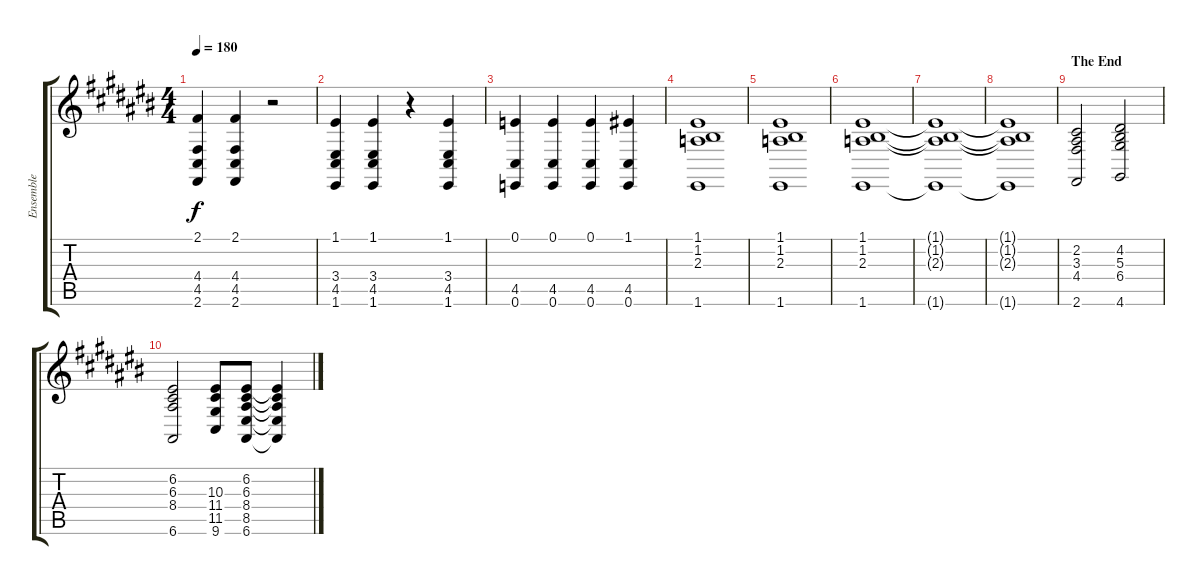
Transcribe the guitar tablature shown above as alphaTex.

\track ("Ensemble" "Ensemble") {instrument stringensemble1}
\staff {score tabs}
\tuning (E4 B3 G3 D3 A2 E2) {hide}
\ts (4 4)
\tempo 180
\clef g2
\ks a#minor
(2.1 4.4 4.5 2.6).4{dy f} (2.1 4.4 4.5 2.6).4 r.2 |
(1.1 3.4 4.5 1.6).4 (1.1 3.4 4.5 1.6).4 r.4 (1.1 3.4 4.5 1.6).4 |
(0.1 4.5 0.6).4 (0.1 4.5 0.6).4 (0.1 4.5 0.6).4 (1.1 4.5 0.6).4 |
(1.1 1.2 2.3 1.6).1 |
(1.1 1.2 2.3 1.6).1 |
(1.1 1.2 2.3 1.6).1 |
(1.1{t} 1.2{t} 2.3{t} 1.6{t}).1 |
(1.1{t} 1.2{t} 2.3{t} 1.6{t}).1 |
\section ("" "The End")
(2.2 3.3 4.4 2.6).2 (4.2 5.3 6.4 4.6).2 |
(6.2 6.3 8.4 6.6).2 (10.3 11.4 11.5 9.6).8 (6.2 6.3 8.4 8.5 6.6).8 (6.2{t} 6.3{t} 8.4{t} 8.5{t} 6.6{t}).4
